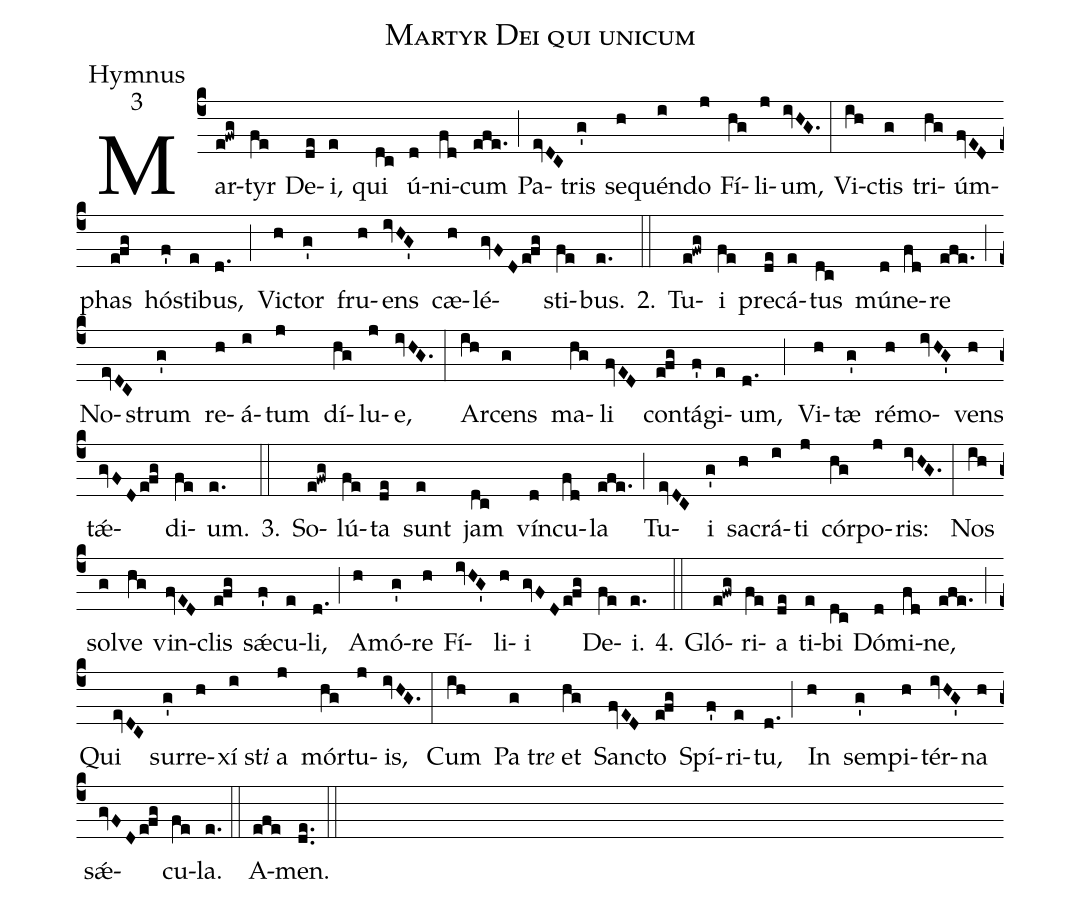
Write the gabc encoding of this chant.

name:Martyr Dei qui unicum;
office-part:Hymnus;
mode:3;
%%
(c4)Mar(e!fwg)tyr(fe) De(de)i,(e) qui(dc) ú(d)ni(fd)cum(efe.) (;)
Pa(evDC)tris(g') se(h)quén(i)do(j) Fí(hg)li(j)um,(ivHG.) (:)
Vi(ih)ctis(g) tri(hg)úm(fvED)phas(e!fg) hó(f')sti(e)bus,(d.) (;)
Vi(h)ctor(g') fru(h)ens(ivHG') cæ(h)lé(gvFD/e!fg)sti(fe)bus.(e.)

2.(::) Tu(e!fwg)i(fe) pre(de)cá(e)tus(dc) mú(d)ne(fd)re(efe.) (;)
No(evDC)strum(g') re(h)á(i)tum(j) dí(hg)lu(j)e,(ivHG.) (:)
Ar(ih)cens(g) ma(hg)li(fvED) con(e!fg)tá(f')gi(e)um,(d.) (;)
Vi(h)tæ(g') ré(h)mo(ivHG')vens(h) tǽ(gvFD/e!fg)di(fe)um.(e.)

3.(::) So(e!fwg)lú(fe)ta(de) sunt(e) jam(dc) vín(d)cu(fd)la(efe.) (;)
Tu(evDC)i(g') sa(h)crá(i)ti(j) cór(hg)po(j)ris:(ivHG.) (:)
Nos(ih) sol(g)ve(hg) vin(fvED)clis(e!fg) sǽ(f')cu(e)li,(d.) (;)
A(h)mó(g')re(h) Fí(ivHG')li(h)i(gvFD/e!fg) De(fe)i.(e.)

4.(::) Gló(e!fwg)ri(fe)a(de) ti(e)bi(dc) Dó(d)mi(fd)ne,(efe.) (;)
Qui(evDC) sur(g')re(h)xí(i)st<i>i</i>() a(j) mór(hg)tu(j)is,(ivHG.) (:)
Cum(ih) Pa(g)tr<i>e</i>() et(hg) San(fvED)cto(e!fg) Spí(f')ri(e)tu,(d.) (;)
In(h) sem(g')pi(h)tér(ivHG')na(h) sǽ(gvFD/e!fg)cu(fe)la.(e.) (::)
A(efe)men.(de..) (::)
